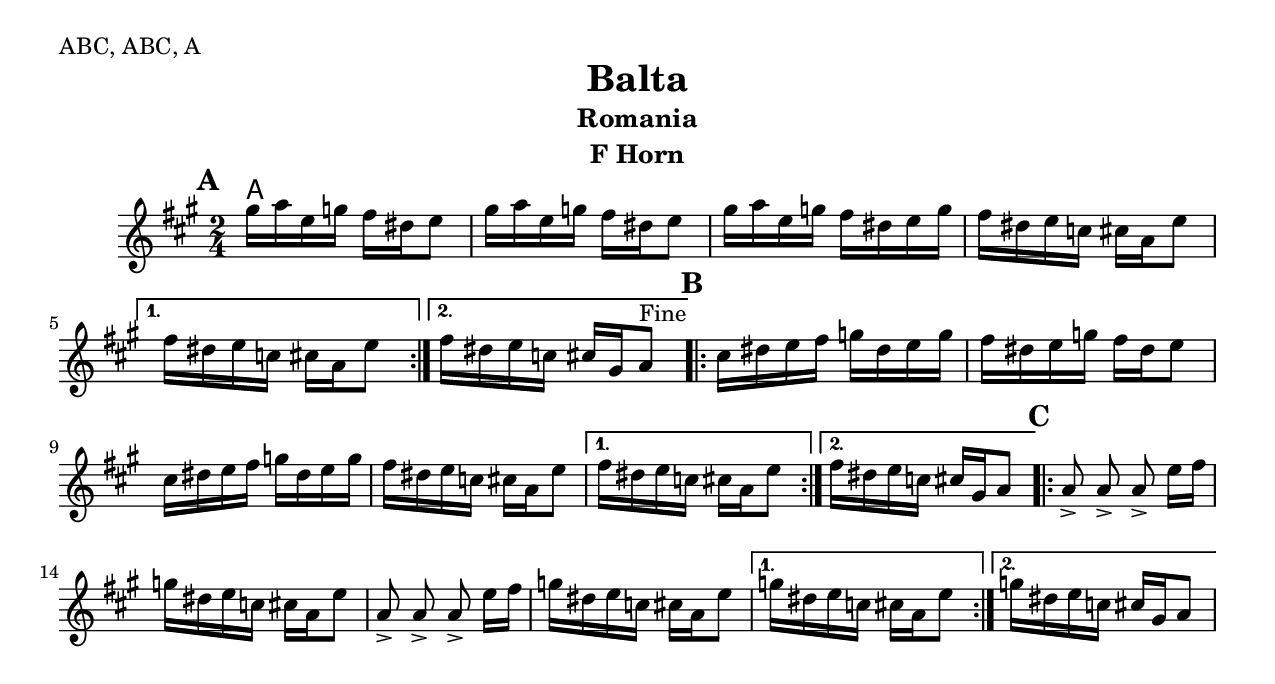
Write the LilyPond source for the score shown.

\version "2.18.0"
\include "english.ly"
\pointAndClickOff
\paper{
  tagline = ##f
  print-all-headers = ##t
  #(set-paper-size "letter")
}
date = #(strftime "%d-%m-%Y" (localtime (current-time)))

%\markup{ \italic{ " Updated " \date  }  }
\markup{ ABC, ABC, A }

%#################################### Melody ########################
melody = \relative c'''{
  \clef treble
  \key a \major
  \time 2/4
  \set Score.markFormatter = #format-mark-box-alphabet
  
  %\partial 16*3 a16 d f   %lead in notes

  \repeat volta 2{
    \mark \default
    gs16 a e g fs ds e8|
    gs16 a e g fs ds e8|
    gs16 a e g fs ds e g|
    fs16 ds e c cs a e'8|


  }
  \alternative {
    {fs16 ds e c cs a e'8| }
    {fs16 ds e c cs  gs a8^Fine|}
  }

  \repeat volta 2{
    \mark \default
    cs16 ds e fs g ds e g
    fs16 ds e g fs ds e8|
    cs16 ds e fs g ds e g
    fs16 ds e c cs a e'8|


  }
  \alternative {
    {fs16 ds e c cs a e'8| }
    {  fs16 ds e c cs gs a8|}

  }
  \repeat volta 2{
    % \break
    \mark \default
    \autoBeamOff a->a-> a-> \autoBeamOn e'16 fs|
    g16 ds e c cs a e'8|
    \autoBeamOff  a,8-> a-> a-> \autoBeamOn e'16 fs|
    g16 ds e c cs a e'8|

  }
  \alternative{
    {g16 ds e c cs a e'8|}
    {g16 ds e c cs gs a8|}
  }

}
%################################# Lyrics #####################
%\addlyrics{  }
%################################# Chords #######################
harmonies = \chordmode {
  a2
}

\score {
  <<
    \new ChordNames {
      \set chordChanges = ##f
      \harmonies
    }
    \new Staff
    \melody
  >>
  \header{
    title= "Balta"
    subtitle="Romania"
    composer= ""
    instrument = "F Horn"
    arranger= ""
  }
  \layout{indent = 1.0\cm}
  \midi {
    \tempo 4 = 120

    % \midi { }
  }
}
%{
% more verses:
\markup{}
\markup {
  \fill-line {
    \hspace #0.1 % distance from left margin
    \column {
      \line { "1."
        \column {
          ""
        }
      }
      \hspace #0.2 % vertical distance between verses
      \line { "2."
        \column {
         ""
        }
      }
    }
    \hspace #0.1  % horiz. distance between columns
    \column {
      \line { "3."
        \column {
          ""
        }
      }
      \hspace #0.2 % distance between verses
      \line { "4."
        \column {
         ""
        }
      }
    }
    \hspace #0.1 % distance to right margin
  }
}

%}
